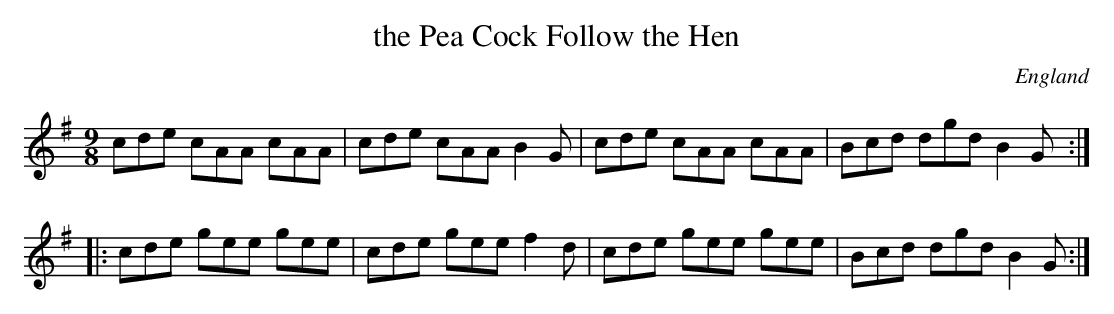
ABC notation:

X:1
T:the Pea Cock Follow the Hen
O:England
M:9/8
K:ADor
cde cAA cAA|cde cAA B2G|\
cde cAA cAA|Bcd dgd B2G::
cde gee gee|cde gee f2d|\
cde gee gee|Bcd dgd B2G:|
